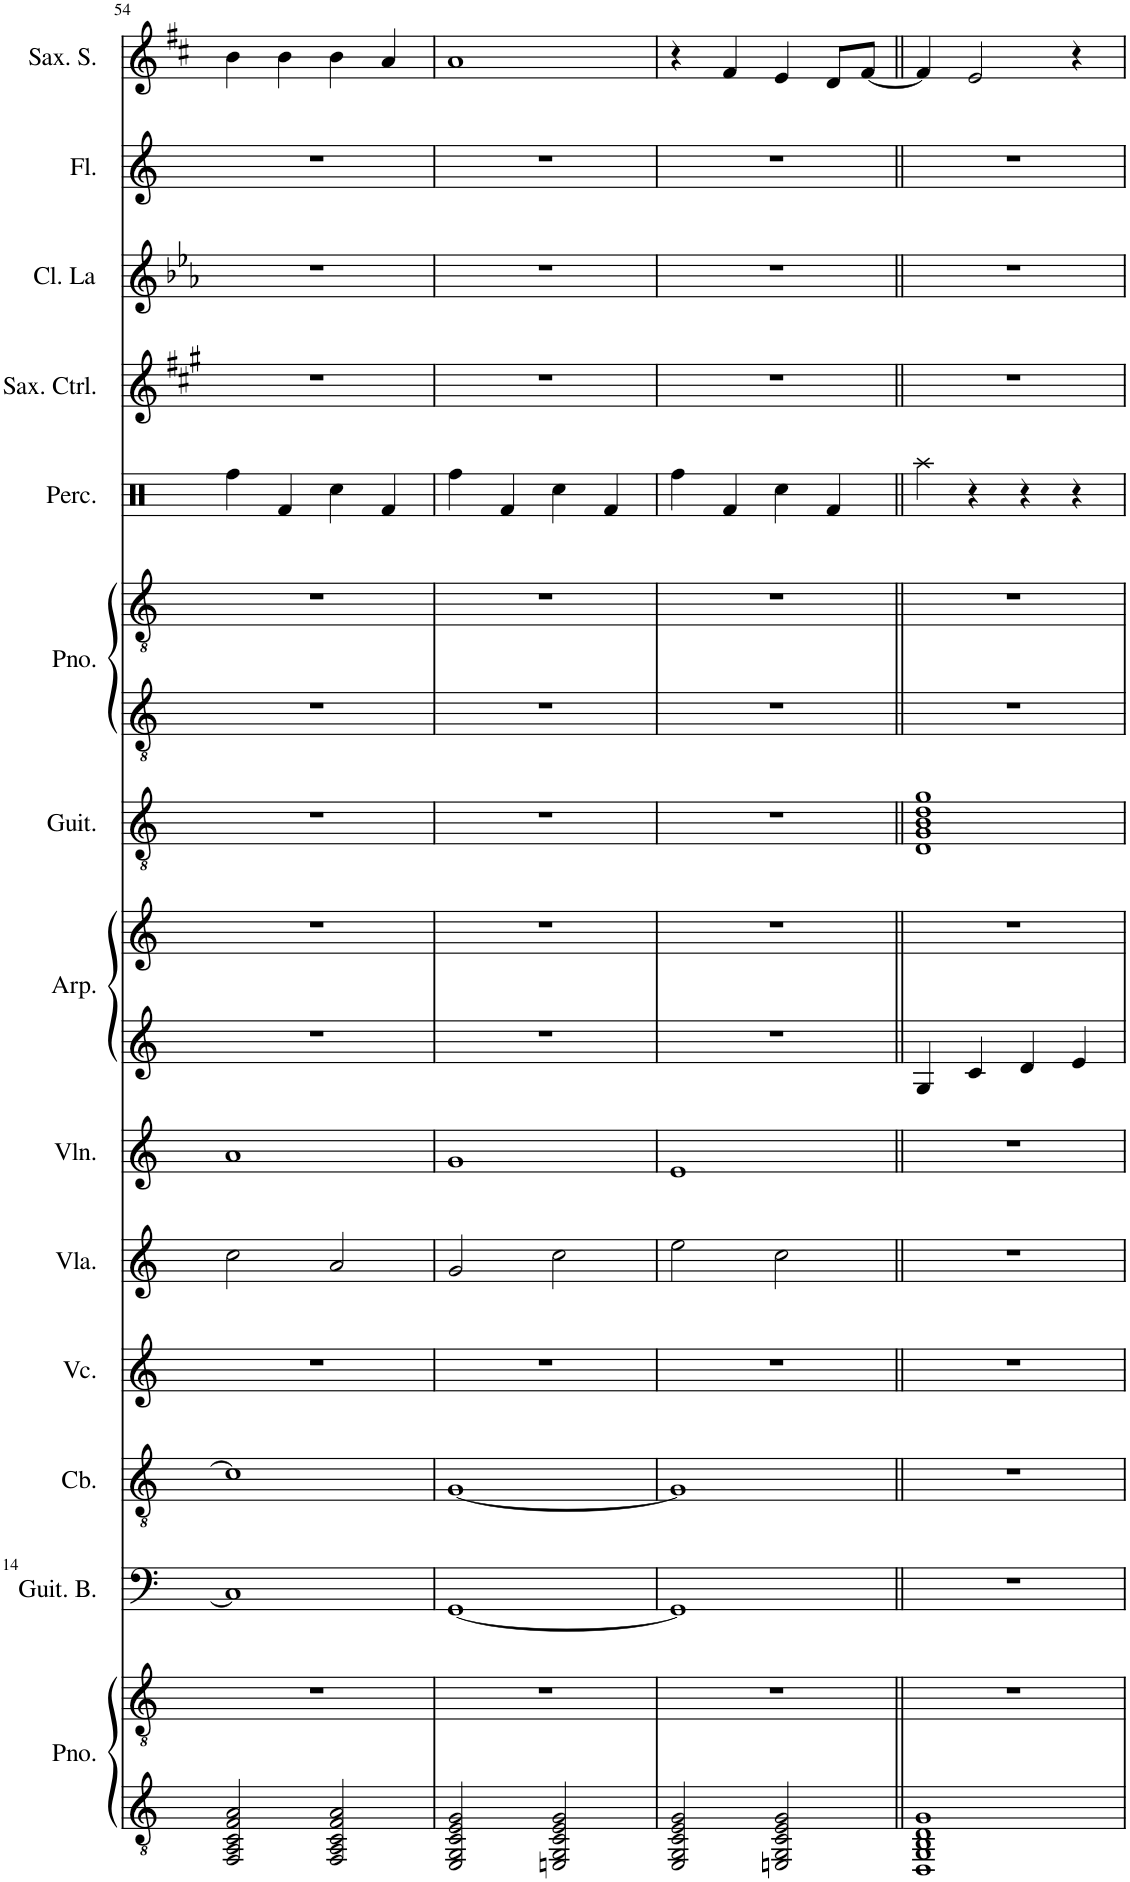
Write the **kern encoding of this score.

**kern	**kern	**kern	**kern	**kern	**kern	**kern	**kern	**kern	**kern	**kern	**kern	**kern	**kern	**kern	**kern	**kern
*part14	*part14	*part13	*part12	*part11	*part10	*part9	*part8	*part8	*part7	*part6	*part6	*part5	*part4	*part3	*part2	*part1
*staff17	*staff16	*staff15	*staff14	*staff13	*staff12	*staff11	*staff10	*staff9	*staff8	*staff7	*staff6	*staff5	*staff4	*staff3	*staff2	*staff1
*I"Piano	*	*I"Guitare Basse	*I"Contrabajo	*I"Violonchelo	*I"Viola	*I"Violín	*I"Arpa	*	*I"Guitarra acústica	*I"Piano	*	*I"Set de percusión	*I"Saxofón contralto	*I"Clarinete en La	*I"Flauta	*I"Saxophone Soprano
*I'Pno.	*	*I'Guit. B.	*I'Cb.	*I'Vc.	*I'Vla.	*I'Vln.	*I'Arp.	*	*I'Guit.	*I'Pno.	*	*I'Perc.	*I'Sax. Ctrl.	*I'Cl. La	*I'Fl.	*I'Sax. S.
!!LO:PB:g=z
*clefGv2	*clefGv2	*clefF4	*clefGv2	*clefG2	*clefG2	*clefG2	*clefG2	*clefG2	*clefGv2	*clefGv2	*clefGv2	*clefX	*clefG2	*clefG2	*clefG2	*clefG2
*	*	*Trd7c12	*Trd7c12	*	*	*	*	*	*	*	*	*	*Trd5c9	*Trd2c3	*	*Trd1c2
*k[]	*k[]	*k[]	*k[]	*k[]	*k[]	*k[]	*k[]	*k[]	*k[]	*k[]	*k[]	*k[]	*k[f#c#g#]	*k[b-e-a-]	*k[]	*k[f#c#]
*M4/4	*M4/4	*M4/4	*M4/4	*M4/4	*M4/4	*M4/4	*M4/4	*M4/4	*M4/4	*M4/4	*M4/4	*M4/4	*M4/4	*M4/4	*M4/4	*M4/4
=54	=54	=54	=54	=54	=54	=54	=54	=54	=54	=54	=54	=54	=54	=54	=54	=54
2FF/ 2AA/ 2C/ 2F/ 2A/	1r	1C]	1c]	1r	2cc\	1a	1r	1r	1r	1r	1r	4Rff\	1r	1r	1r	4b\
.	.	.	.	.	.	.	.	.	.	.	.	4Rf/	.	.	.	4b\
2FF/ 2AA/ 2C/ 2F/ 2A/	.	.	.	.	2a/	.	.	.	.	.	.	4Rcc\	.	.	.	4b\
.	.	.	.	.	.	.	.	.	.	.	.	4Rf/	.	.	.	4a/
=55	=55	=55	=55	=55	=55	=55	=55	=55	=55	=55	=55	=55	=55	=55	=55	=55
2EE/ 2GG/ 2C/ 2E/ 2G/	1r	[1GG	[1G	1r	2g/	1g	1r	1r	1r	1r	1r	4Rff\	1r	1r	1r	1a
.	.	.	.	.	.	.	.	.	.	.	.	4Rf/	.	.	.	.
2EEn/ 2GG/ 2C/ 2E/ 2G/	.	.	.	.	2cc\	.	.	.	.	.	.	4Rcc\	.	.	.	.
.	.	.	.	.	.	.	.	.	.	.	.	4Rf/	.	.	.	.
=56	=56	=56	=56	=56	=56	=56	=56	=56	=56	=56	=56	=56	=56	=56	=56	=56
2EE/ 2GG/ 2C/ 2E/ 2G/	1r	1GG]	1G]	1r	2ee\	1e	1r	1r	1r	1r	1r	4Rff\	1r	1r	1r	4r
.	.	.	.	.	.	.	.	.	.	.	.	4Rf/	.	.	.	4f#/
2EEn/ 2GG/ 2C/ 2E/ 2G/	.	.	.	.	2cc\	.	.	.	.	.	.	4Rcc\	.	.	.	4e/
.	.	.	.	.	.	.	.	.	.	.	.	4Rf/	.	.	.	8d/L
.	.	.	.	.	.	.	.	.	.	.	.	.	.	.	.	[8f#/J
=57||	=57||	=57||	=57||	=57||	=57||	=57||	=57||	=57||	=57||	=57||	=57||	=57||	=57||	=57||	=57||	=57||
1DD 1GG 1BB 1D 1G	1r	1r	1r	1r	1r	1r	4G/	1r	1D 1G 1B 1d 1g	1r	1r	4Raa\	1r	1r	1r	4f#/]
.	.	.	.	.	.	.	4c/	.	.	.	.	4r	.	.	.	2e/
.	.	.	.	.	.	.	4d/	.	.	.	.	4r	.	.	.	.
.	.	.	.	.	.	.	4e/	.	.	.	.	4r	.	.	.	4r
=	=	=	=	=	=	=	=	=	=	=	=	=	=	=	=	=
*-	*-	*-	*-	*-	*-	*-	*-	*-	*-	*-	*-	*-	*-	*-	*-	*-
